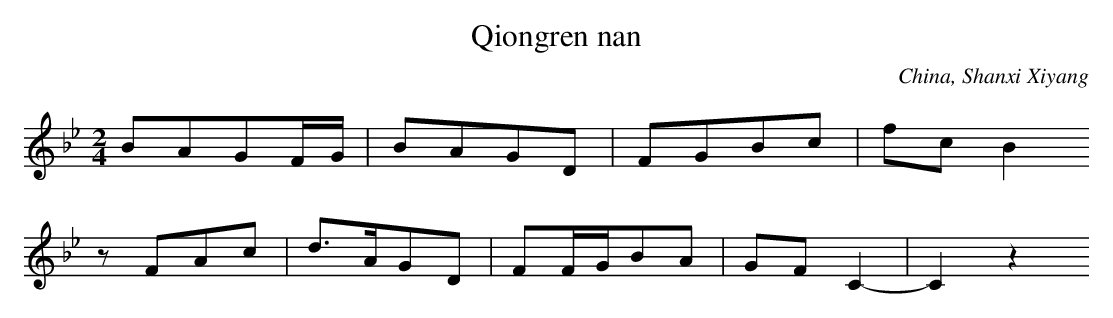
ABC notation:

X:1
T: Qiongren nan
O: China, Shanxi Xiyang
M: 2/4
L: 1/16
K: Bb
B2A2G2FG | B2A2G2D2 | F2G2B2c2 | f2c2B4
z2F2A2c2 | d3AG2D2 | F2FGB2A2 | G2F2C4- | C4z4
